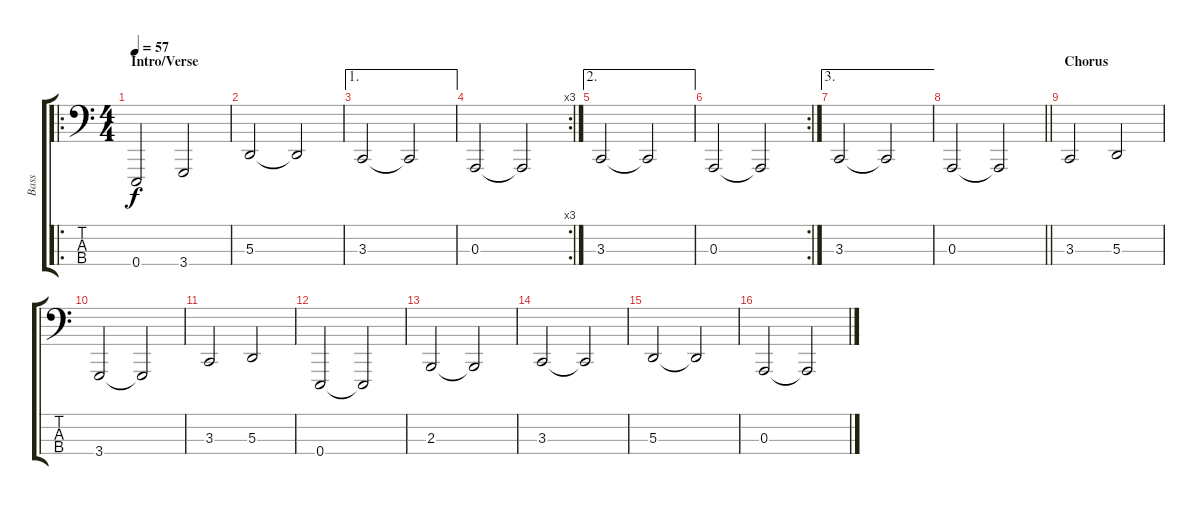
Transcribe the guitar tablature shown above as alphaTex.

\track ("Bass" "Bass") {instrument lead8bassandlead}
\staff {score tabs}
\tuning (G2 D2 A1 E1) {hide}
\ro
\ts (4 4)
\section ("" "Intro/Verse")
\tempo 57
\clef f4
\ks c
0.4.2{dy f instrument lead8bassandlead} 3.4.2 |
5.3.2 5.3{t}.2 |
\ae 1
3.3.2 3.3{t}.2 |
\rc 3
0.3.2 0.3{t}.2 |
\ae 2
3.3.2 3.3{t}.2 |
\rc 2
0.3.2 0.3{t}.2 |
\ae 3
3.3.2 3.3{t}.2 |
\barLineRight lightlight
0.3.2 0.3{t}.2 |
\section ("" "Chorus")
3.3.2 5.3.2 |
3.4.2 3.4{t}.2 |
3.3.2 5.3.2 |
0.4.2 0.4{t}.2 |
2.3.2 2.3{t}.2 |
3.3.2 3.3{t}.2 |
5.3.2 5.3{t}.2 |
0.3.2 0.3{t}.2
